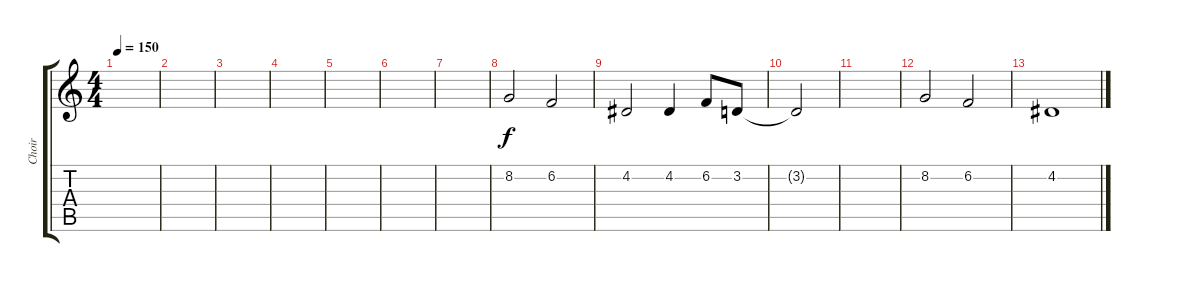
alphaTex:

\track ("Choir" "Choir") {instrument choiraahs}
\staff {score tabs}
\tuning (E4 B3 G3 D3 A2 E2) {hide}
\ts (4 4)
\tempo 150
\clef g2
\ks c
|
|
|
|
|
|
|
8.2.2 6.2.2 |
4.2.2 4.2.4 6.2.8 3.2.8 |
3.2{t}.2 |
|
8.2.2 6.2.2 |
4.2.1
